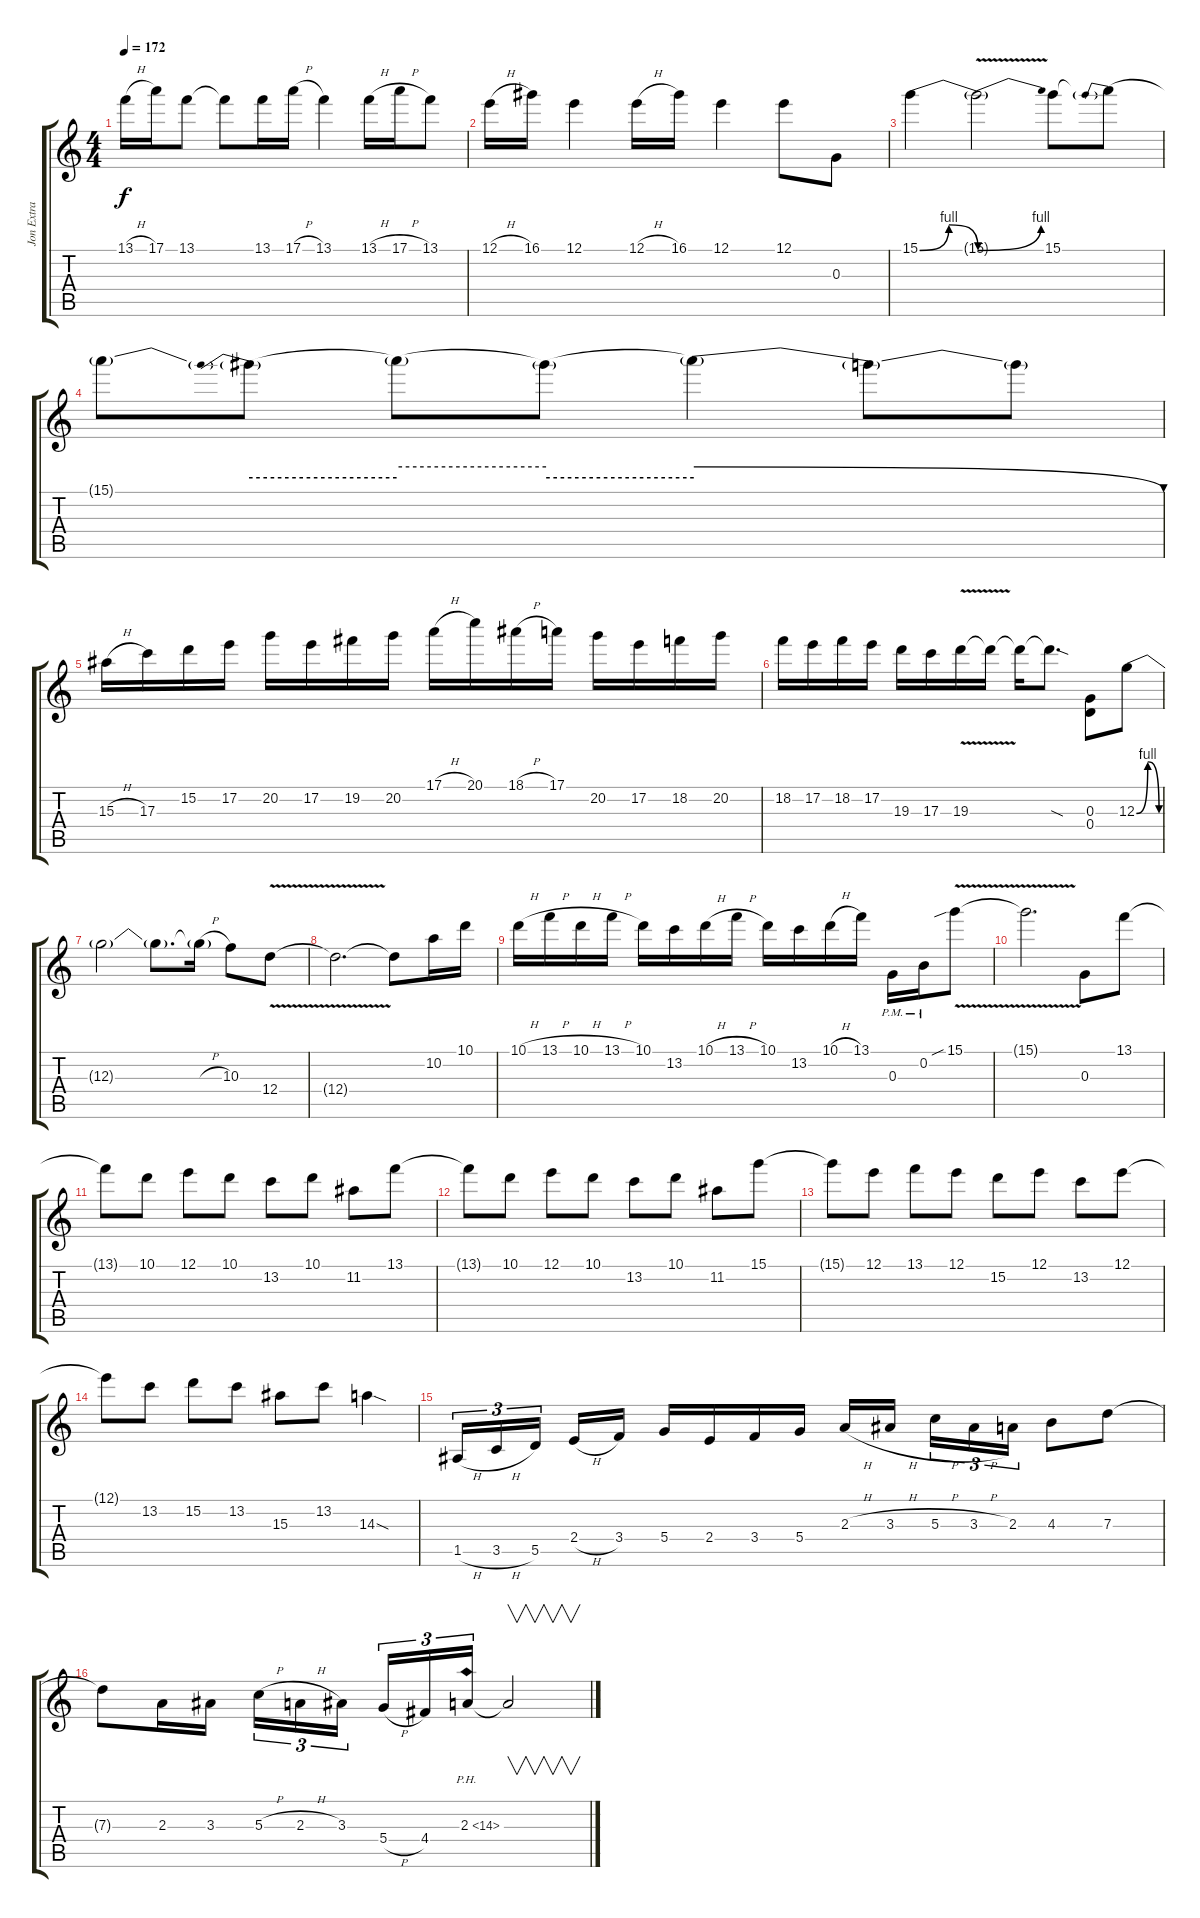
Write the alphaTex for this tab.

\track ("Jon Extra" "Jon Extra") {instrument distortionguitar}
\staff {score tabs}
\tuning (E4 B3 G3 D3 A2 D2) {hide}
\ts (4 4)
\tempo 172
\clef g2
\ks c
13.1{h}.16{dy f} 17.1.16 13.1.8 13.1{t}.8 13.1.16 17.1{h}.16 13.1.4 13.1{h}.16 17.1{h}.16 13.1.8 |
12.1{h}.16 16.1.16 12.1.4 12.1{h}.16 16.1.16 12.1.4 12.1.8 0.3.8 |
15.1{be (bendrelease 0 0 15 4 45 4 60 0)}.4 15.1{be (bend 0 0 60 4) v t}.2 15.1.8 15.1{be (prebend 0 4 60 4) t}.8 |
15.1{t}.8 15.1{be (prebend 0 2 60 2) t}.8 15.1{be (hold 0 4 60 4) t}.8 15.1{be (hold 0 2 60 2) t}.8 15.1{be (release 0 4 60 0) t}.4 15.1{t}.8 15.1{t}.8 |
15.3{h}.16 17.3.16 15.2.16 17.2.16 20.2.16 17.2.16 19.2.16 20.2.16 17.1{h}.16 20.1.16 18.1{h}.16 17.1.16 20.2.16 17.2.16 18.2.16 20.2.16 |
18.2.16 17.2.16 18.2.16 17.2.16 19.3.16 17.3.16 19.3{v}.16 19.3{t}.16 19.3{t}.16 19.3{sod t}.8{d} (0.3 0.4).8 12.3{be (bendrelease 0 0 10 4 30 4 60 0)}.8 |
12.3{t}.2 12.3{t}.8{d} 12.3{h t}.16 10.3.8 12.4{v}.8 |
12.4{t}.2{d} 12.4{t}.8 10.2.16 10.1.16 |
10.1{h}.16 13.1{h}.16 10.1{h}.16 13.1{h}.16 10.1.16 13.2.16 10.1{h}.16 13.1{h}.16 10.1.16 13.2.16 10.1{h}.16 13.1.16 0.3{pm}.16 0.2{pm}.16 15.1{v sib}.8 |
15.1{t}.2{d} 0.3.8 13.1.8 |
13.1{t}.8 10.1.8 12.1.8 10.1.8 13.2.8 10.1.8 11.2.8 13.1.8 |
13.1{t}.8 10.1.8 12.1.8 10.1.8 13.2.8 10.1.8 11.2.8 15.1.8 |
15.1{t}.8 12.1.8 13.1.8 12.1.8 15.2.8 12.1.8 13.2.8 12.1.8 |
12.1{t}.8 13.2.8 15.2.8 13.2.8 15.3.8 13.2.8 14.3{sod}.4 |
1.5{h}.16{tu (3 2)} 3.5{h}.16{tu (3 2)} 5.5.16{tu (3 2) beam splitsecondary} 2.4{h}.16 3.4.16 5.4.16 2.4.16 3.4.16 5.4.16 2.3{h}.16 3.3{h}.16{beam splitsecondary} 5.3{h}.16{tu (3 2)} 3.3{h}.16{tu (3 2)} 2.3.16{tu (3 2)} 4.3.8 7.3.8 |
7.3{t}.8 2.3.16 3.3.16 5.3{h}.16{tu (3 2)} 2.3{h}.16{tu (3 2)} 3.3.16{tu (3 2) beam splitsecondary} 5.4{h}.16{tu (3 2)} 4.4.16{tu (3 2)} 2.3{ph 12}.16{tu (3 2)} 2.3{t}.2{v}
